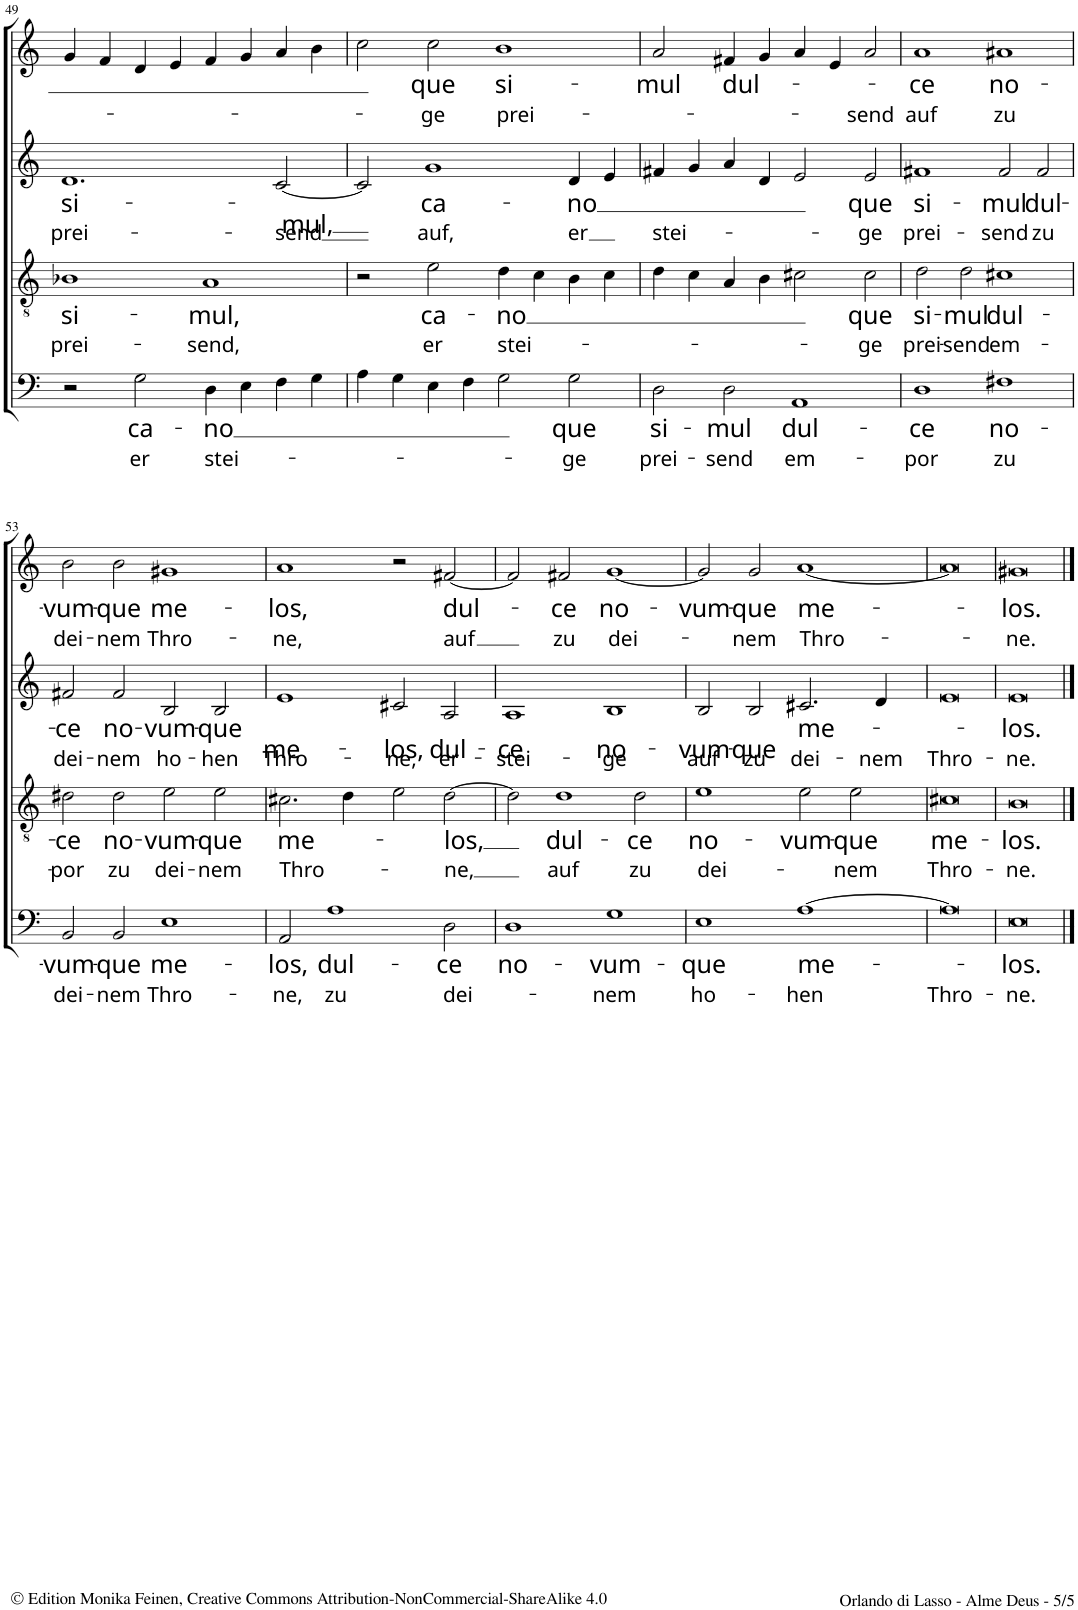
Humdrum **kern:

**kern	**text	**text	**kern	**text	**text	**kern	**text	**text	**kern	**text	**text
*part4	*part4	*part4	*part3	*part3	*part3	*part2	*part2	*part2	*part1	*part1	*part1
*staff4	*staff4	*staff4	*staff3	*staff3	*staff3	*staff2	*staff2	*staff2	*staff1	*staff1	*staff1
*I"BASSO.	*	*	*I"TENORE.	*	*	*I"ALTO.	*	*	*I"CANTO.	*	*
!!LO:PB:g=z
*clefF4	*	*	*clefGv2	*	*	*clefG2	*	*	*clefG2	*	*
*	*	*	*Trd7c12	*	*	*	*	*	*	*	*
*k[]	*	*	*k[]	*	*	*k[]	*	*	*k[]	*	*
*M4/2	*	*	*M4/2	*	*	*M4/2	*	*	*M4/2	*	*
=49	=49	=49	=49	=49	=49	=49	=49	=49	=49	=49	=49
!	!	!	!	!LO:LY:b	!LO:LY:b	!	!LO:LY:b	!LO:LY:b	!	!	!
2r	.	.	1B-X	si-	prei-	1.d	si-	prei-	4g/	.	.
.	.	.	.	.	.	.	.	.	4f/	.	.
!	!LO:LY:b	!LO:LY:b	!	!	!	!	!	!	!	!	!
2G\	ca-	er	.	.	.	.	.	.	4d/	.	.
.	.	.	.	.	.	.	.	.	4e/	.	.
!	!LO:LY:b	!LO:LY:b	!	!LO:LY:b	!LO:LY:b	!	!	!	!	!	!
4D\	-no	stei-	1A	-mul,	-send,	.	.	.	4f/	.	.
4E\	.	.	.	.	.	.	.	.	4g/	.	.
!	!	!	!	!	!	!	!LO:LY:b	!LO:LY:b	!	!	!
4F\	.	.	.	.	.	[2c/	-mul,	-send	4a/	.	.
4G\	.	.	.	.	.	.	.	.	4b\	.	.
=50	=50	=50	=50	=50	=50	=50	=50	=50	=50	=50	=50
4A\	.	.	2r	.	.	2c/]	.	.	2cc\	.	.
4G\	.	.	.	.	.	.	.	.	.	.	.
!	!	!	!	!LO:LY:b	!LO:LY:b	!	!LO:LY:b	!LO:LY:b	!	!LO:LY:b	!LO:LY:b
4E\	.	.	2e\	ca-	er	1g	ca-	auf,	2cc\	que	-ge
4F\	.	.	.	.	.	.	.	.	.	.	.
!	!	!	!	!LO:LY:b	!LO:LY:b	!	!	!	!	!LO:LY:b	!LO:LY:b
2G\	.	.	4d\	-no	stei-	.	.	.	1b	si-	prei-
.	.	.	4c\	.	.	.	.	.	.	.	.
!	!LO:LY:b	!LO:LY:b	!	!	!	!	!LO:LY:b	!LO:LY:b	!	!	!
2G\	que	ge	4B\	.	.	4d/	-no	er	.	.	.
.	.	.	4c\	.	.	4e/	.	.	.	.	.
=51	=51	=51	=51	=51	=51	=51	=51	=51	=51	=51	=51
!	!LO:LY:b	!LO:LY:b	!	!	!	!	!	!LO:LY:b	!	!LO:LY:b	!
2D\	si-	prei-	4d\	.	.	4f#X/	.	stei-	2a/	-mul	.
.	.	.	4c\	.	.	4g/	.	.	.	.	.
!	!LO:LY:b	!LO:LY:b	!	!	!	!	!	!	!	!LO:LY:b	!
2D\	-mul	-send	4A/	.	.	4a/	.	.	4f#X/	dul-	.
.	.	.	4B\	.	.	4d/	.	.	4g/	.	.
!	!LO:LY:b	!LO:LY:b	!	!	!	!	!	!	!	!	!
1AA	dul-	em-	2c#X\	.	.	2e/	.	.	4a/	.	.
.	.	.	.	.	.	.	.	.	4e/	.	.
!	!	!	!	!LO:LY:b	!LO:LY:b	!	!LO:LY:b	!LO:LY:b	!	!	!LO:LY:b
.	.	.	2c#\	que	-ge	2e/	que	-ge	2a/	.	send
=52	=52	=52	=52	=52	=52	=52	=52	=52	=52	=52	=52
!	!LO:LY:b	!LO:LY:b	!	!LO:LY:b	!LO:LY:b	!	!LO:LY:b	!LO:LY:b	!	!LO:LY:b	!LO:LY:b
1D	-ce	por	2d\	si-	prei-	1f#X	si-	prei-	1a	-ce	auf
!	!	!	!	!LO:LY:b	!LO:LY:b	!	!	!	!	!	!
.	.	.	2d\	-mul	-send	.	.	.	.	.	.
!	!LO:LY:b	!LO:LY:b	!	!LO:LY:b	!LO:LY:b	!	!LO:LY:b	!LO:LY:b	!	!LO:LY:b	!LO:LY:b
1F#X	no-	zu	1c#X	dul-	em-	2f#/	-mul	-send	1a#X	no-	zu
!	!	!	!	!	!	!	!LO:LY:b	!LO:LY:b	!	!	!
.	.	.	.	.	.	2f#/	dul-	zu	.	.	.
!!LO:LB:g=z
=53	=53	=53	=53	=53	=53	=53	=53	=53	=53	=53	=53
!	!LO:LY:b	!LO:LY:b	!	!LO:LY:b	!LO:LY:b	!	!LO:LY:b	!LO:LY:b	!	!LO:LY:b	!LO:LY:b
2BB/	-vum-	dei-	2d#X\	-ce	-por	2f#X/	-ce	dei-	2b\	-vum-	dei-
!	!LO:LY:b	!LO:LY:b	!	!LO:LY:b	!LO:LY:b	!	!LO:LY:b	!LO:LY:b	!	!LO:LY:b	!LO:LY:b
2BB/	-que	-nem	2d#\	no-	zu	2f#/	no-	-nem	2b\	-que	-nem
!	!LO:LY:b	!LO:LY:b	!	!LO:LY:b	!LO:LY:b	!	!LO:LY:b	!LO:LY:b	!	!LO:LY:b	!LO:LY:b
1E	me-	Thro-	2e\	-vum-	dei-	2B/	-vum-	ho-	1g#X	me-	Thro-
!	!	!	!	!LO:LY:b	!LO:LY:b	!	!LO:LY:b	!LO:LY:b	!	!	!
.	.	.	2e\	-que	-nem	2B/	-que	-hen	.	.	.
=54	=54	=54	=54	=54	=54	=54	=54	=54	=54	=54	=54
!	!LO:LY:b	!LO:LY:b	!	!LO:LY:b	!LO:LY:b	!	!LO:LY:b	!LO:LY:b	!	!LO:LY:b	!LO:LY:b
2AA/	-los,	-ne,	2.c#X\	me-	Thro-	1e	me-	Thro-	1a	-los,	-ne,
!	!LO:LY:b	!LO:LY:b	!	!	!	!	!	!	!	!	!
1A	dul-	zu	.	.	.	.	.	.	.	.	.
.	.	.	4d\	.	.	.	.	.	.	.	.
!	!	!	!	!	!	!	!LO:LY:b	!LO:LY:b	!	!	!
.	.	.	2e\	.	.	2c#X/	-los,	-ne,	2r	.	.
!	!LO:LY:b	!LO:LY:b	!	!LO:LY:b	!LO:LY:b	!	!LO:LY:b	!LO:LY:b	!	!LO:LY:b	!LO:LY:b
2D\	-ce	dei-	[2d\	-los,	-ne,	2A/	dul-	er-	[2f#X/	dul-	auf
=55	=55	=55	=55	=55	=55	=55	=55	=55	=55	=55	=55
!	!LO:LY:b	!	!	!	!	!	!LO:LY:b	!LO:LY:b	!	!	!
1D	no-	.	2d\]	.	.	1A	-ce	-stei-	2f#/]	.	.
!	!	!	!	!LO:LY:b	!LO:LY:b	!	!	!	!	!LO:LY:b	!LO:LY:b
.	.	.	1d	dul-	auf	.	.	.	2f#X/	-ce	zu
!	!LO:LY:b	!LO:LY:b	!	!	!	!	!LO:LY:b	!LO:LY:b	!	!LO:LY:b	!LO:LY:b
1G	-vum-	-nem	.	.	.	1B	no-	-ge	[1g	no-	dei-
!	!	!	!	!LO:LY:b	!LO:LY:b	!	!	!	!	!	!
.	.	.	2d\	-ce	zu	.	.	.	.	.	.
=56	=56	=56	=56	=56	=56	=56	=56	=56	=56	=56	=56
!	!LO:LY:b	!LO:LY:b	!	!LO:LY:b	!LO:LY:b	!	!LO:LY:b	!LO:LY:b	!	!LO:LY:b	!
1E	-que	ho-	1e	no-	dei-	2B/	-vum-	auf	2g/]	-vum-	.
!	!	!	!	!	!	!	!LO:LY:b	!LO:LY:b	!	!LO:LY:b	!LO:LY:b
.	.	.	.	.	.	2B/	-que	zu	2g/	-que	-nem
!	!LO:LY:b	!LO:LY:b	!	!LO:LY:b	!	!	!LO:LY:b	!LO:LY:b	!	!LO:LY:b	!LO:LY:b
[1A	me-	-hen	2e\	-vum-	.	2.c#X/	me-	dei-	[1a	me-	Thro-
!	!	!	!	!LO:LY:b	!LO:LY:b	!	!	!	!	!	!
.	.	.	2e\	-que	-nem	.	.	.	.	.	.
!	!	!	!	!	!	!	!	!LO:LY:b	!	!	!
.	.	.	.	.	.	4d/	.	-nem	.	.	.
=57	=57	=57	=57	=57	=57	=57	=57	=57	=57	=57	=57
!	!	!LO:LY:b	!	!LO:LY:b	!LO:LY:b	!	!	!LO:LY:b	!	!	!
0A]	.	Thro-	0c#X	me-	Thro-	0e	.	Thro-	0a]	.	.
=58	=58	=58	=58	=58	=58	=58	=58	=58	=58	=58	=58
!	!LO:LY:b	!LO:LY:b	!	!LO:LY:b	!LO:LY:b	!	!LO:LY:b	!LO:LY:b	!	!LO:LY:b	!LO:LY:b
0E	-los.	-ne.	0B	-los.	-ne.	0e	-los.	-ne.	0g#X	-los.	-ne.
==	==	==	==	==	==	==	==	==	==	==	==
*-	*-	*-	*-	*-	*-	*-	*-	*-	*-	*-	*-
